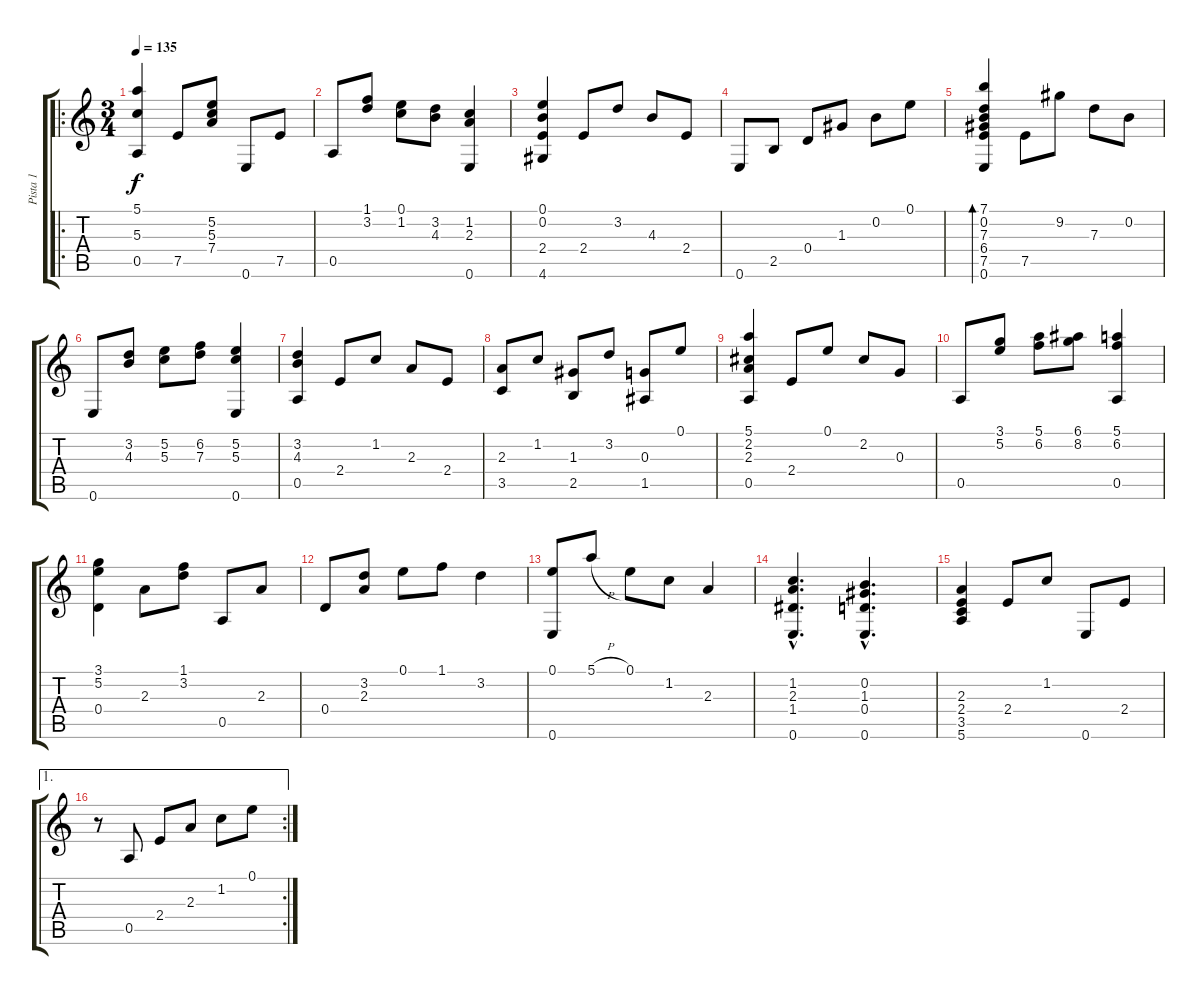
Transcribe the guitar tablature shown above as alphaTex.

\track ("Pista 1" "Pista 1") {instrument acousticguitarnylon}
\staff {score tabs}
\tuning (E4 B3 G3 D3 A2 E2) {hide}
\ro
\ts (3 4)
\tempo 135
\clef g2
\ks c
(5.1 5.3 0.5).4{dy f instrument acousticguitarnylon} 7.5.8 (5.2 5.3 7.4).8 0.6.8 7.5.8 |
0.5.8 (1.1 3.2).8 (0.1 1.2).8 (3.2 4.3).8 (1.2 2.3 0.6).4 |
(0.1 0.2 2.4 4.6).4 2.4.8 3.2.8 4.3.8 2.4.8 |
0.6.8 2.5.8 0.4.8 1.3.8 0.2.8 0.1.8 |
(7.1 0.2 7.3 6.4 7.5 0.6).4{bd 120} 7.5.8 9.2.8 7.3.8 0.2.8 |
0.6.8 (3.2 4.3).8 (5.2 5.3).8 (6.2 7.3).8 (5.2 5.3 0.6).4 |
(3.2 4.3 0.5).4 2.4.8 1.2.8 2.3.8 2.4.8 |
(2.3 3.5).8 1.2.8 (1.3 2.5).8 3.2.8 (0.3 1.5).8 0.1.8 |
(5.1 2.2 2.3 0.5).4 2.4.8 0.1.8 2.2.8 0.3.8 |
0.5.8 (3.1 5.2).8 (5.1 6.2).8 (6.1 8.2).8 (5.1 6.2 0.5).4 |
(3.1 5.2 0.4).4 2.3.8 (1.1 3.2).8 0.5.8 2.3.8 |
0.4.8 (3.2 2.3).8 0.1.8 1.1.8 3.2.4 |
(0.1 0.6).8 5.1{h}.8 0.1.8 1.2.8 2.3.4 |
(1.2{hac} 2.3{hac} 1.4{hac} 0.6{hac}).4{d} (0.2{hac} 1.3{hac} 0.4{hac} 0.6{hac}).4{d} |
(2.3 2.4 3.5 5.6).4 2.4.8 1.2.8 0.6.8 2.4.8 |
\ae 1
\rc 2
r.8 0.5.8 2.4.8 2.3.8 1.2.8 0.1.8
